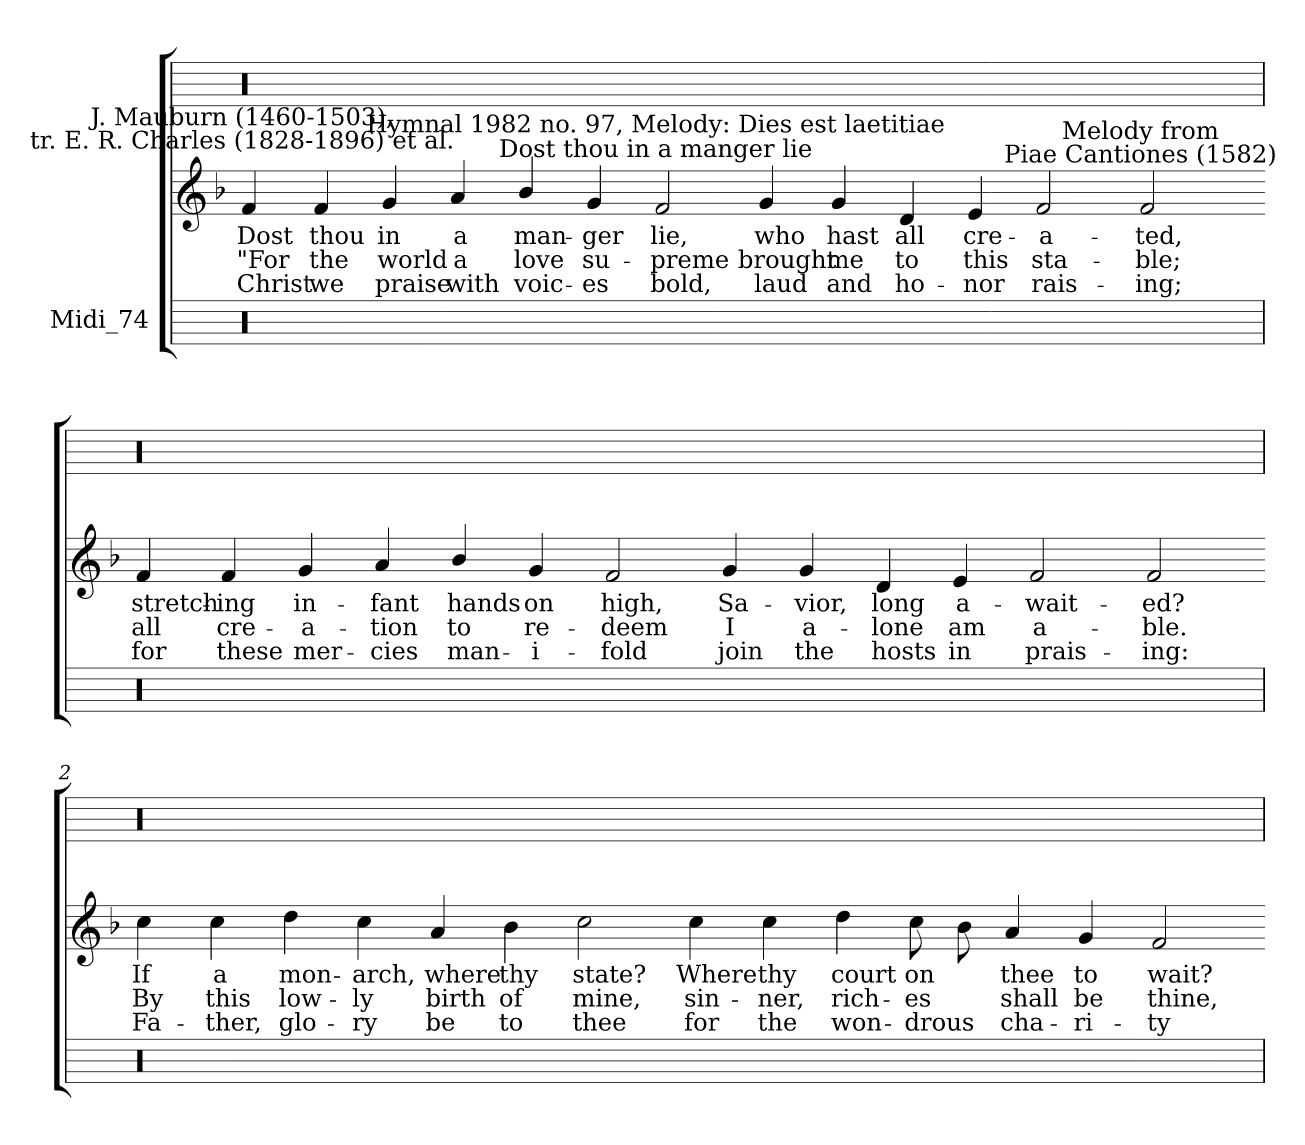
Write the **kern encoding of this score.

**kern	**kern	**text	**text	**text	**kern
*part3	*part2	*part2	*part2	*part2	*part1
*staff3	*staff2	*staff2	*staff2	*staff2	*staff1
*I"Midi_74	*	*	*	*	*
*	*clefG2	*	*	*	*
*	*k[b-]	*	*	*	*
*	*F:	*	*	*	*
=	=	=	=	=	=
!	!LO:TX:a:cj:t=J. Mauburn (1460-1503),\ntr. E. R. Charles (1828-1896) et al.	!	!	!	!
!	!	!LO:LY:b	!LO:LY:b	!LO:LY:b	!
00r	4f	Dost	"For	Christ	00r
!	!	!LO:LY:b	!LO:LY:b	!LO:LY:b	!
.	4f	thou	the	we	.
!	!	!LO:LY:b	!LO:LY:b	!LO:LY:b	!
.	4g	in	world	praise	.
!	!	!LO:LY:b	!LO:LY:b	!LO:LY:b	!
.	4a	a	a	with	.
!	!	!LO:LY:b	!LO:LY:b	!LO:LY:b	!
.	4b-/	man-	-love	voic-	.
!	!	!LO:LY:b	!LO:LY:b	!LO:LY:b	!
.	4g	-ger	su-	-es	.
!	!LO:TX:a:cj:t=Dost thou in a manger lie	!	!	!	!
!	!LO:TX:a:cj:t=Hymnal 1982 no. 97, Melody&colon; Dies est laetitiae	!	!	!	!
!	!	!LO:LY:b	!LO:LY:b	!LO:LY:b	!
.	2f	lie,	preme	bold,	.
!	!	!LO:LY:b	!LO:LY:b	!LO:LY:b	!
.	4g	who	brought	laud	.
!	!	!LO:LY:b	!LO:LY:b	!LO:LY:b	!
.	4g	hast	me	and	.
!	!	!LO:LY:b	!LO:LY:b	!LO:LY:b	!
.	4d	all	to	ho-	.
!	!	!LO:LY:b	!LO:LY:b	!LO:LY:b	!
.	4e	-cre-	-this	nor	.
!	!	!LO:LY:b	!LO:LY:b	!LO:LY:b	!
.	2f	a-	-sta-	-rais-	.
!	!LO:TX:a:cj:t=Melody from\nPiae Cantiones (1582)	!	!	!	!
!	!	!LO:LY:b	!LO:LY:b	!LO:LY:b	!
.	2f	-ted,	ble;	ing;	.
!!LO:LB:g=z
=1	=1-	=1	=1	=1	=1
!	!	!LO:LY:b	!LO:LY:b	!LO:LY:b	!
00r	4f	stretch-	-all	for	00r
!	!	!LO:LY:b	!LO:LY:b	!LO:LY:b	!
.	4f	ing	cre-	-these	.
!	!	!LO:LY:b	!LO:LY:b	!LO:LY:b	!
.	4g	in-	-a-	-mer-	.
!	!	!LO:LY:b	!LO:LY:b	!LO:LY:b	!
.	4a	-fant	tion	cies	.
!	!	!LO:LY:b	!LO:LY:b	!LO:LY:b	!
.	4b-/	hands	to	man-	.
!	!	!LO:LY:b	!LO:LY:b	!LO:LY:b	!
.	4g	-on	re-	-i-	.
!	!	!LO:LY:b	!LO:LY:b	!LO:LY:b	!
.	2f	-high,	deem	fold	.
!	!	!LO:LY:b	!LO:LY:b	!LO:LY:b	!
.	4g	Sa-	-I	join	.
!	!	!LO:LY:b	!LO:LY:b	!LO:LY:b	!
.	4g	vior,	a-	-the	.
!	!	!LO:LY:b	!LO:LY:b	!LO:LY:b	!
.	4d	long	lone	hosts	.
!	!	!LO:LY:b	!LO:LY:b	!LO:LY:b	!
.	4e	a-	-am	in	.
!	!	!LO:LY:b	!LO:LY:b	!LO:LY:b	!
.	2f	wait-	-a-	-prais-	.
!	!	!LO:LY:b	!LO:LY:b	!LO:LY:b	!
.	2f	-ed?	ble.	ing:	.
!!LO:LB:g=z
=2	=2-	=2	=2	=2	=2
!	!	!LO:LY:b	!LO:LY:b	!LO:LY:b	!
00r	4cc	If	By	Fa-	00r
!	!	!LO:LY:b	!LO:LY:b	!LO:LY:b	!
.	4cc	-a	this	ther,	.
!	!	!LO:LY:b	!LO:LY:b	!LO:LY:b	!
.	4dd	mon-	-low-	-glo-	.
!	!	!LO:LY:b	!LO:LY:b	!LO:LY:b	!
.	4cc	-arch,	ly	ry	.
!	!	!LO:LY:b	!LO:LY:b	!LO:LY:b	!
.	4a	where	birth	be	.
!	!	!LO:LY:b	!LO:LY:b	!LO:LY:b	!
.	4b-	thy	of	to	.
!	!	!LO:LY:b	!LO:LY:b	!LO:LY:b	!
.	2cc	state?	mine,	thee	.
!	!	!LO:LY:b	!LO:LY:b	!LO:LY:b	!
.	4cc	Where	sin-	-for	.
!	!	!LO:LY:b	!LO:LY:b	!LO:LY:b	!
.	4cc	thy	ner,	the	.
!	!	!LO:LY:b	!LO:LY:b	!LO:LY:b	!
.	4dd	court	rich-	-won-	.
!	!	!LO:LY:b	!LO:LY:b	!LO:LY:b	!
.	8cc	-on	es	drous	.
.	8b-	.	.	.	.
!	!	!LO:LY:b	!LO:LY:b	!LO:LY:b	!
.	4a	thee	shall	cha-	.
!	!	!LO:LY:b	!LO:LY:b	!LO:LY:b	!
.	4g	-to	be	ri-	.
!	!	!LO:LY:b	!LO:LY:b	!LO:LY:b	!
.	2f	-wait?	thine,	ty	.
=	=-	=	=	=	=
*-	*-	*-	*-	*-	*-
